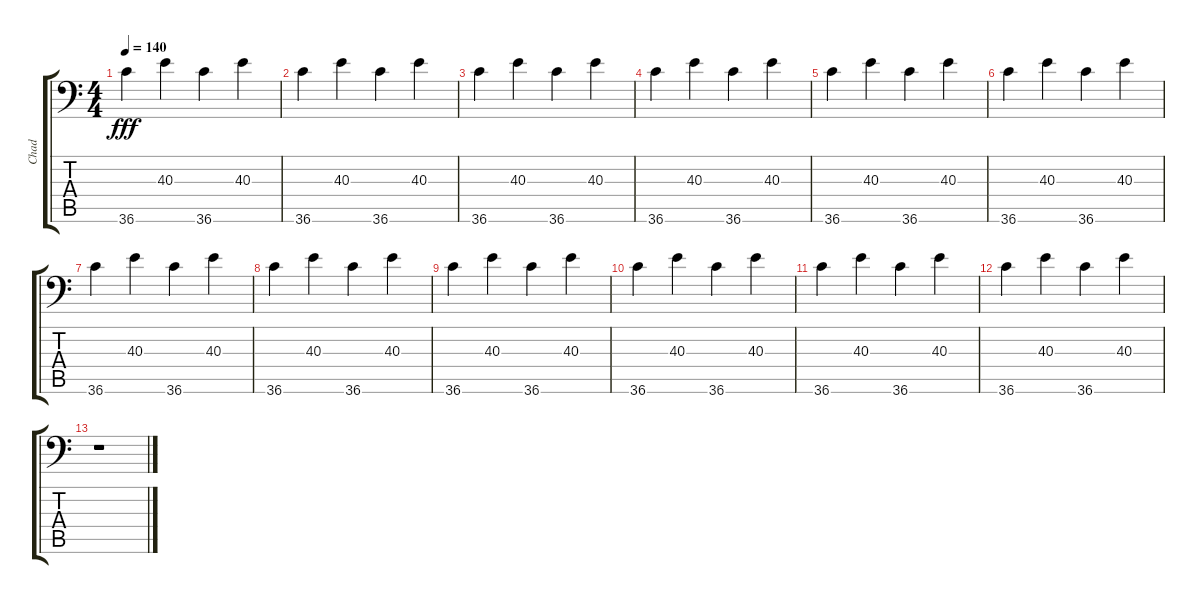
\track ("Chad" "Chad") {instrument acousticgrandpiano}
\staff {score tabs}
\tuning (C-1 C-1 C-1 C-1 C-1 C-1) {hide}
\ts (4 4)
\tempo 140
\clef f4
\ks c
36.6.4{dy fff} 40.3.4 36.6.4 40.3.4 |
36.6.4 40.3.4 36.6.4 40.3.4 |
36.6.4 40.3.4 36.6.4 40.3.4 |
36.6.4 40.3.4 36.6.4 40.3.4 |
36.6.4 40.3.4 36.6.4 40.3.4 |
36.6.4 40.3.4 36.6.4 40.3.4 |
36.6.4 40.3.4 36.6.4 40.3.4 |
36.6.4 40.3.4 36.6.4 40.3.4 |
36.6.4 40.3.4 36.6.4 40.3.4 |
36.6.4 40.3.4 36.6.4 40.3.4 |
36.6.4 40.3.4 36.6.4 40.3.4 |
36.6.4 40.3.4 36.6.4 40.3.4 |
r.1
